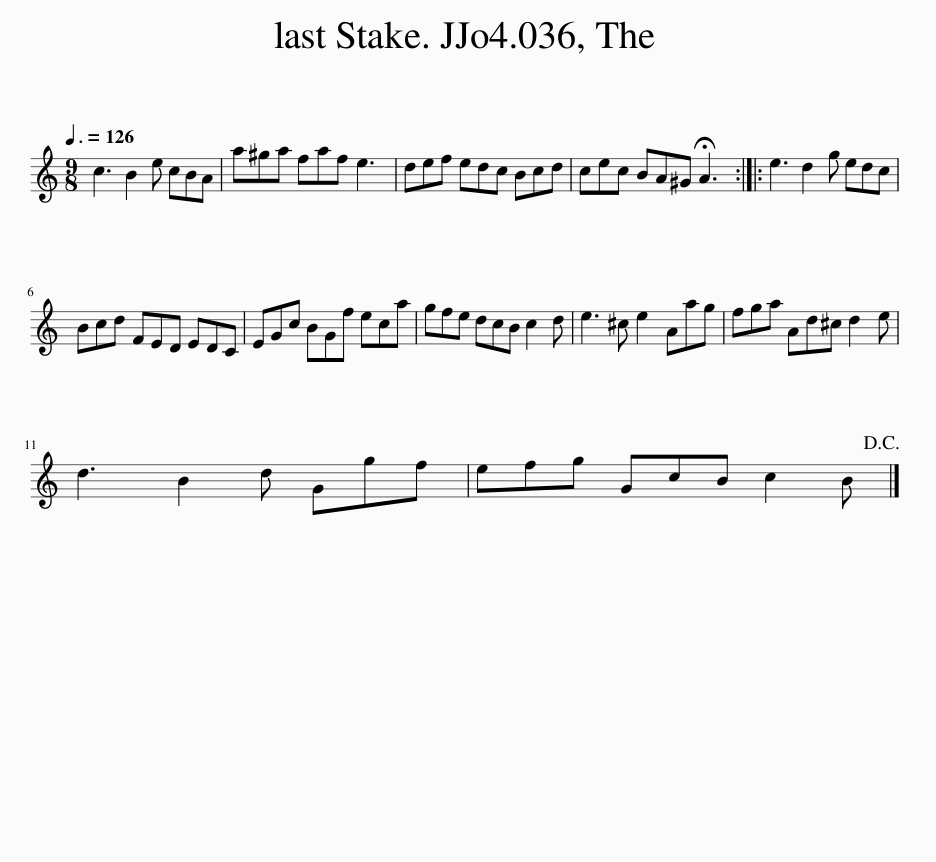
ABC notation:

X:1
L:1/8
Q:3/8=126
M:9/8
I:linebreak $
K:C
V:1 treble
V:1
 c3 B2 e cBA | a^ga faf e3 | def edc Bcd | cec BA^G !fermata!A3 :: e3 d2 g edc |$ %5
 Bcd FED EDC | EGc BGf eca | gfe dcB c2 d | e3 ^c e2 Aag | fga Ad^c d2 e |$ %10
 d3 B2 d Ggf | efg GcB c2 B!D.C.! |] %12
